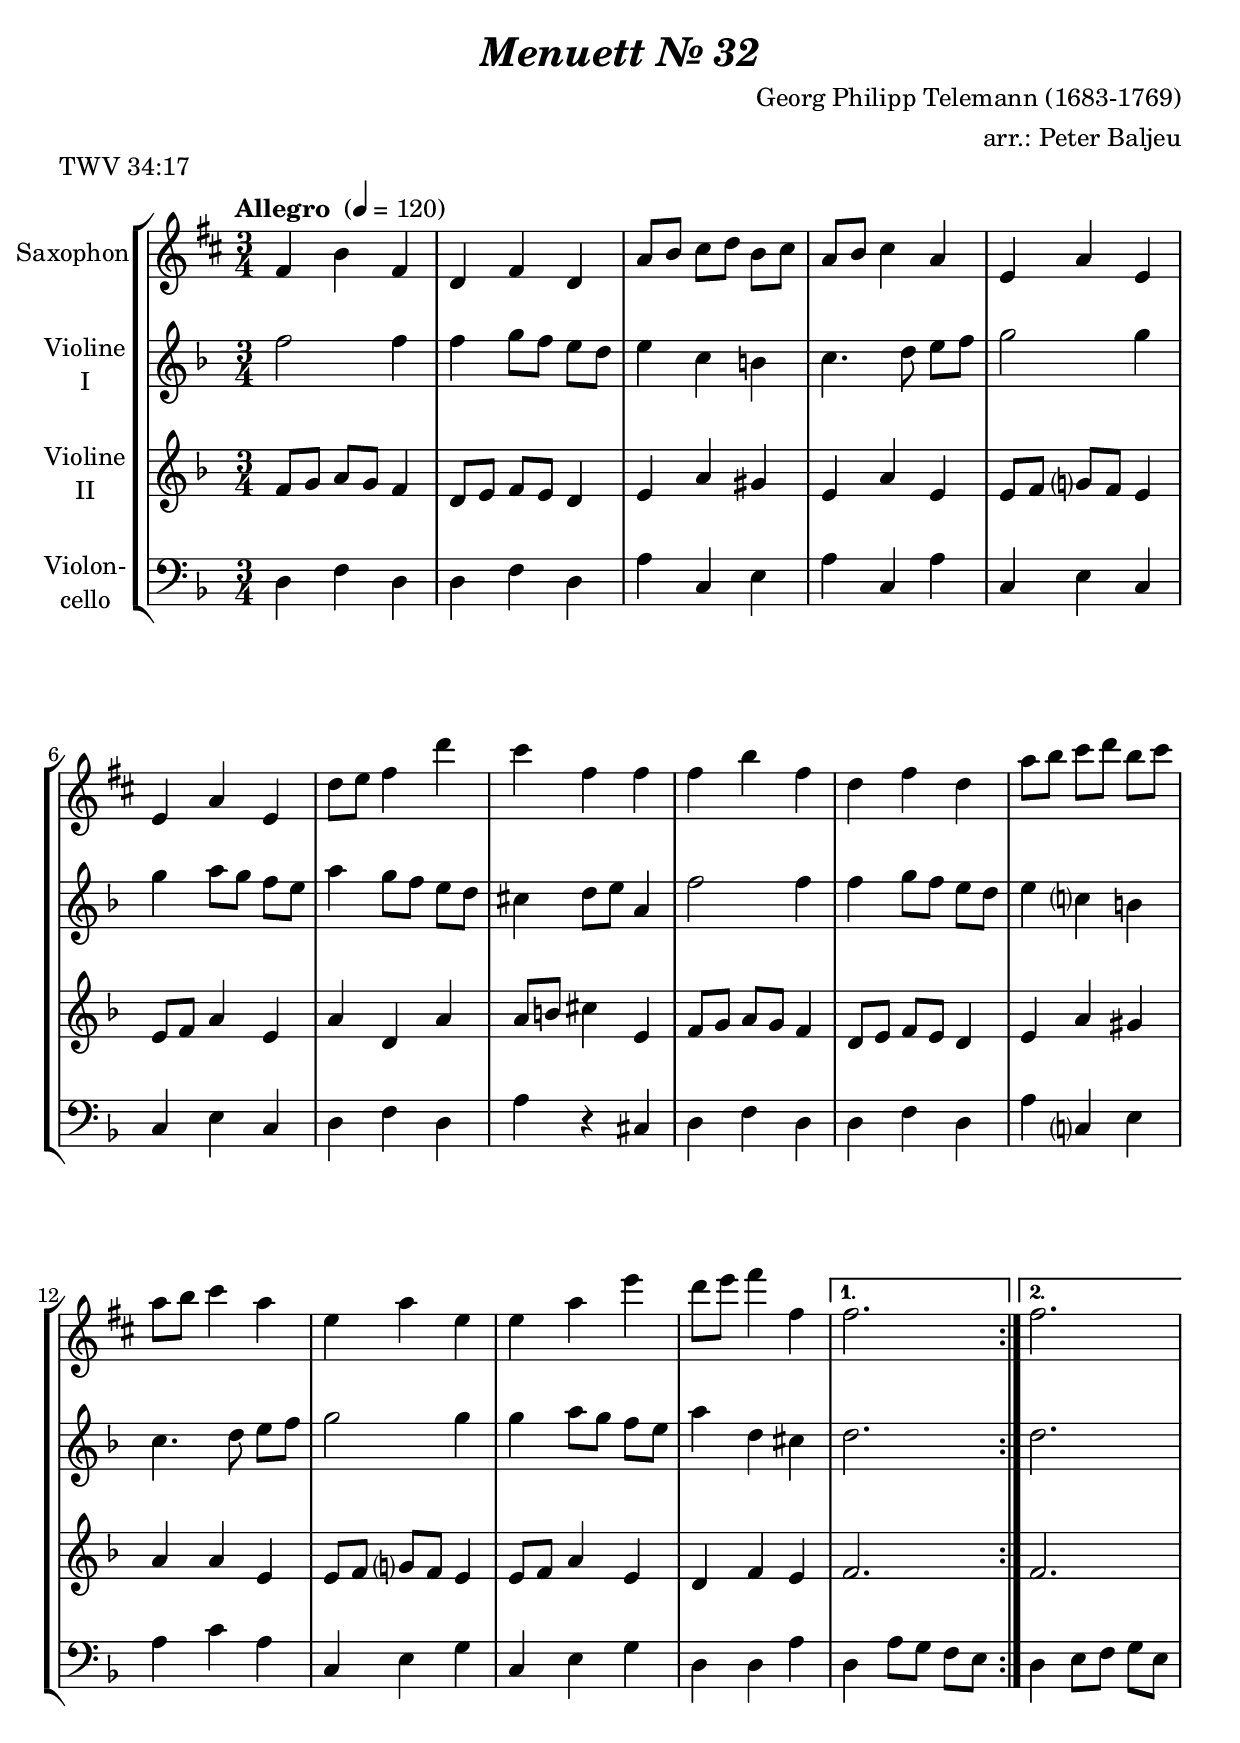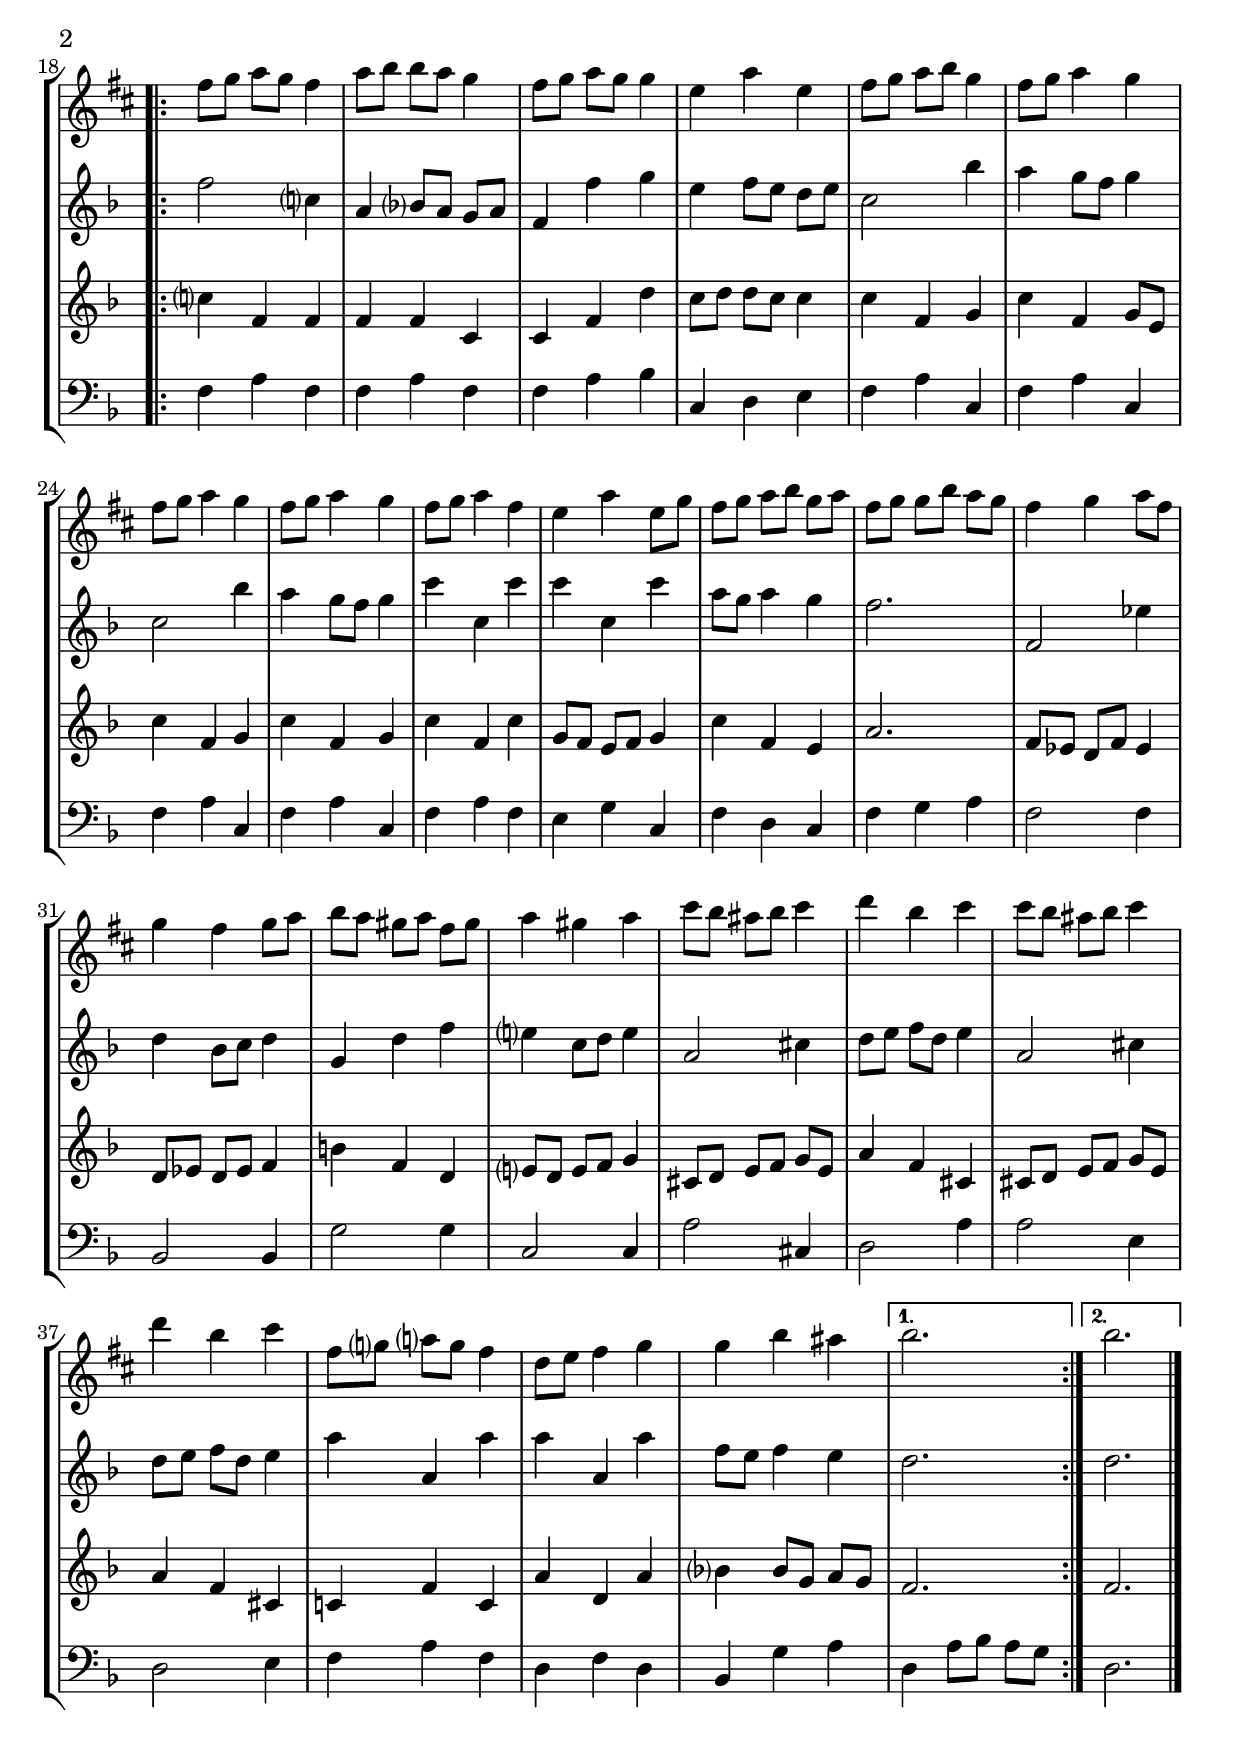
\version "2.18.2"
\include "deutsch.ly"
  
#(set-global-staff-size 22)

\header {
  title     = \markup \bold \italic "Menuett Nr. 32"
  composer  = "Georg Philipp Telemann (1683-1769)"
  arranger  = "arr.: Peter Baljeu"
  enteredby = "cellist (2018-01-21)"
  piece     = "TWV 34:17"
}

voiceconsts = {
  \key f \major
  \time 3/4
  \clef "treble"
%  \numericTimeSignature
  \compressFullBarRests
  % Set default beaming for all staves
 \set Timing.beamExceptions = #'()
 \set Timing.baseMoment     = #(ly:make-moment 1 4)
 \set Timing.beatStructure  = #'(1 1 1)
  \tempo "Allegro " 4=120
}

micl = "clarinet"
mifl = "flute"
miob = "oboe"
mifh = "french horn"
misx = "tenor sax"
mist = "string ensemble 1"
miba = "cello"

va = \relative c' {
  \voiceconsts
  
  \repeat volta 2 {
    a4 d a
    f a f
    c'8 d e f d e
    c d e4 c
    g c g
    g c g
    f'8 g a4 f'

    e a, a
    a d a
    f a f
    c'8 d e f d e
    c d e4 c
    g c g
    g c g'

    f8 g a4 a,
  }
  \alternative {
    { a2. }
    { a }
  }

  \repeat volta 2 {
    a8 b c b a4
    c8 d d c b4
    a8 b c b b4
    g c g

    a8 b c d b4
    a8 b c4 b
    a8 b c4 b
    a8 b c4 b
    a8 b c4 a
    g c g8 b
    a b c d b c

    a b b d c b
    a4 b c8 a
    b4 a b8 c
    d c h c a h
    c4 h c
    e8 d cis d e4
    f d e

    e8 d cis d e4
    f d e
    a,8 b? c? b a4
    f8 g a4 b
    b d cis
  }
  \alternative {
    { d2. }
    { d }
  }
  \bar "|."
}

vb = \relative c'' {
  \voiceconsts

  \repeat volta 2 {
    f2 f4
    f g8 f e d
    e4 c h
    c4. d8 e f
    g2 g4
    g a8 g f e
    a4 g8 f e d

    cis4 d8 e a,4
    f'2 f4
    f g8 f e d
    e4 c? h
    c4. d8 e f
    g2 g4
    g a8 g f e

    a4 d, cis
  }
  \alternative {
    { d2. }
    { d }
  }

  \repeat volta 2 {
    f2 c?4
    a b?8 a g a
    f4 f' g
    e f8 e d e
    c2 b'4

    a g8 f g4
    c,2 b'4
    a g8 f g4
    c c, c'
    c c, c'
    a8 g a4 g
    f2.
    f,2 es'4

    d b8 c d4
    g, d' f
    e? c8 d e4
    a,2 cis4
    d8 e f d e4
    a,2 cis4

    d8 e f d e4
    a a, a'
    a a, a'
    f8 e f4 e
  }
  \alternative {
    { d2. }
    { d }
  }
  \bar "|."
}

vc = \relative c' {
  \voiceconsts

  \repeat volta 2 {
    f8 g a g f4
    d8 e f e d4
    e a gis
    e a e
    e8 f g? f e4
    e8 f a4 e
    a d, a'

    a8 h cis4 e,
    f8 g a g f4
    d8 e f e d4
    e a gis
    a a e
    e8 f g? f e4
    e8 f a4 e

    d f e
  }
  \alternative {
    { f2. }
    { f }
  }

  \repeat volta 2 {
    c'?4 f, f
    f f c
    c f d'
    c8 d d c c4
    c f, g

    c f, g8 e
    c'4 f, g
    c f, g
    c f, c'
    g8 f e f g4
    c f, e
    a2.
    f8 es d f es4

    d8 es d es f4
    h f d
    e?8 d e f g4
    cis,8 d e f g e
    a4 f cis
    cis8 d e f g e

    a4 f cis
    c! f c
    a' d, a'
    b? b8 g a g
  }
  \alternative {
    { f2. }
    { f }
  }
  \bar "|."
}

vd = \relative c {
  \voiceconsts
  \clef "bass"
  
  \repeat volta 2 {
    d4 f d
    d f d
    a' c, e
    a c, a'
    c, e c
    c e c
    d f d
    a' r cis,

    d f d
    d f d
    a' c,? e
    a c a
    c, e g
    c, e g
    d d a'
  }
  \alternative {
    { d, a'8 g f e }
    { d4 e8 f g e }
  }

  \repeat volta 2 {
    f4 a f
    f a f
    f a b
    c, d e
    f a c,
    f a c,
    f a c,

    f a c,
    f a f
    e g c,
    f d c
    f g a
    f2 f4
    b,2 b4
    g'2 g4

    c,2 c4
    a'2 cis,4
    d2 a'4
    a2 e4
    d2 e4

    f a f
    d f d
    b g' a
  }
  \alternative {
    { d, a'8 b a g }
    { d2. }
  }
  \bar "|."
}


music = \new StaffGroup <<
      \new Staff {
	\set Staff.midiInstrument = \misx
	\set Staff.instrumentName = \markup \center-column { "Saxophon" }
	\transpose f d' { \va }
      }

      \new Staff {
	\set Staff.midiInstrument = \mist
	\set Staff.instrumentName = \markup \center-column { "Violine" "I" }
	\transpose f f { \vb }
      }

      \new Staff {
	\set Staff.midiInstrument = \mist
	\set Staff.instrumentName = \markup \center-column { "Violine" "II" }
	\transpose f f { \vc }
      }

      \new Staff {
	\set Staff.midiInstrument = \miba
	\set Staff.instrumentName = \markup \center-column { "Violon-" "cello" }
	\transpose f f { \vd }
      }
>>

\book {
  \score {
    \music
    \layout {}
  }

  \score {
    \unfoldRepeats \music

    \midi {
      \context {
        \Score
      }
    }
  }
}
